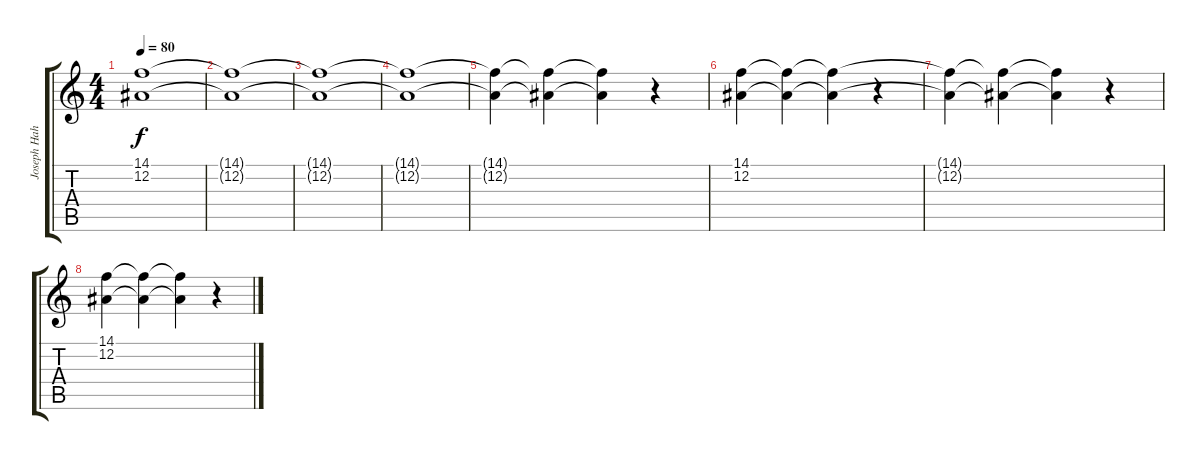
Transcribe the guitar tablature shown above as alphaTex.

\track ("Joseph Hahn (Acoustic Guitar Sample)" "Joseph Hah") {instrument pad6metallic}
\staff {score tabs}
\tuning (Eb4 Bb3 Gb3 Db3 Ab2 Eb2) {hide}
\ts (4 4)
\tempo 80
\clef g2
\ks c
(14.1 12.2).1{dy f volume 8 instrument lead6voice} |
(14.1{t} 12.2{t}).1 |
(14.1{t} 12.2{t}).1 |
(14.1{t} 12.2{t}).1 |
(14.1{t} 12.2{t}).4 (14.1{t} 12.2{t}).4 (14.1{t} 12.2{t}).4 r.4 |
(14.1 12.2).4 (14.1{t} 12.2{t}).4 (14.1{t} 12.2{t}).4 r.4 |
(14.1{t} 12.2{t}).4 (14.1{t} 12.2{t}).4 (14.1{t} 12.2{t}).4 r.4 |
(14.1 12.2).4 (14.1{t} 12.2{t}).4 (14.1{t} 12.2{t}).4 r.4
